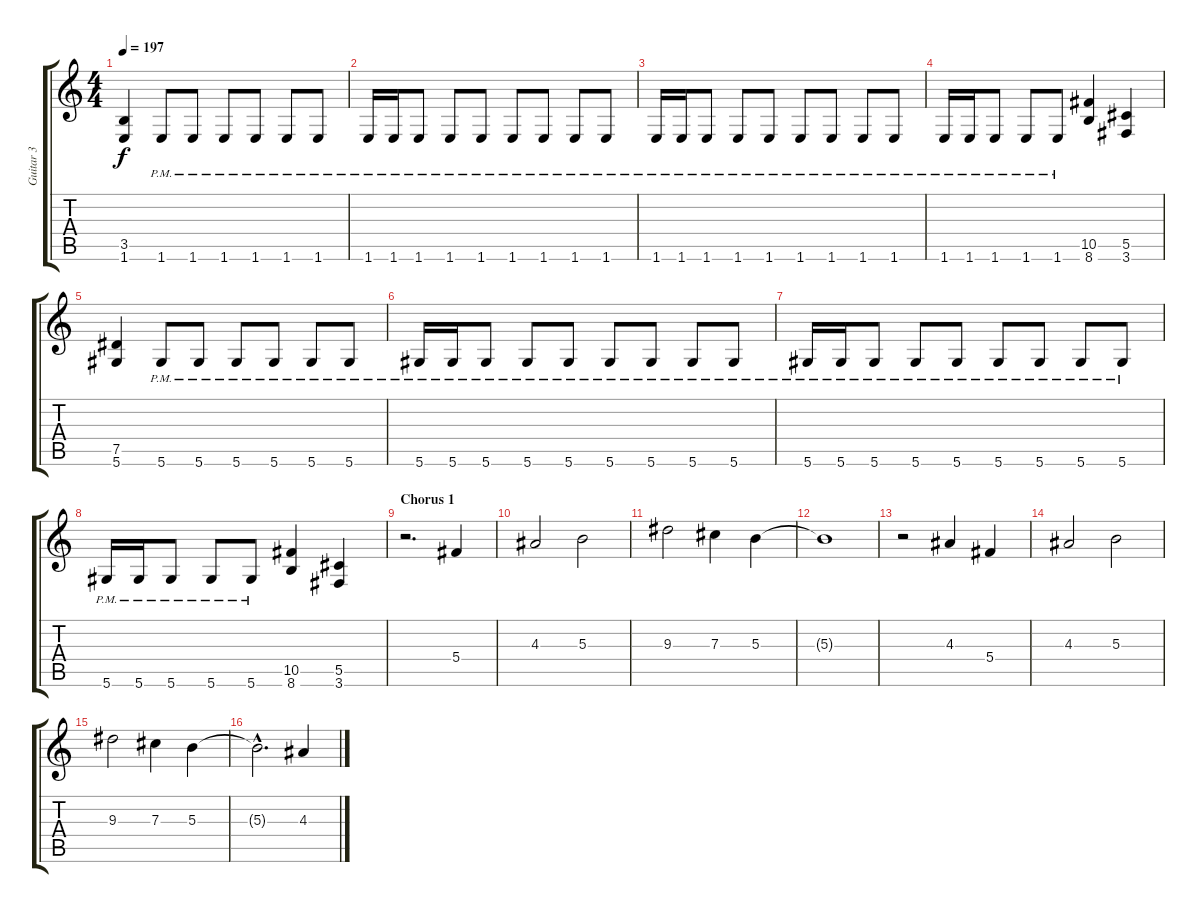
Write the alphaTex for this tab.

\track ("Guitar 3" "Guitar 3") {instrument overdrivenguitar}
\staff {score tabs}
\tuning (Eb4 Bb3 Gb3 Db3 Ab2 Eb2) {hide}
\ts (4 4)
\tempo 197
\clef g2
\ks c
(3.5 1.6).4{dy f} 1.6{pm}.8 1.6{pm}.8 1.6{pm}.8 1.6{pm}.8 1.6{pm}.8 1.6{pm}.8 |
1.6{pm}.16 1.6{pm}.16 1.6{pm}.8 1.6{pm}.8 1.6{pm}.8 1.6{pm}.8 1.6{pm}.8 1.6{pm}.8 1.6{pm}.8 |
1.6{pm}.16 1.6{pm}.16 1.6{pm}.8 1.6{pm}.8 1.6{pm}.8 1.6{pm}.8 1.6{pm}.8 1.6{pm}.8 1.6{pm}.8 |
1.6{pm}.16 1.6{pm}.16 1.6{pm}.8 1.6{pm}.8 1.6{pm}.8 (10.5 8.6).4 (5.5 3.6).4 |
(7.5 5.6).4 5.6{pm}.8 5.6{pm}.8 5.6{pm}.8 5.6{pm}.8 5.6{pm}.8 5.6{pm}.8 |
5.6{pm}.16 5.6{pm}.16 5.6{pm}.8 5.6{pm}.8 5.6{pm}.8 5.6{pm}.8 5.6{pm}.8 5.6{pm}.8 5.6{pm}.8 |
5.6{pm}.16 5.6{pm}.16 5.6{pm}.8 5.6{pm}.8 5.6{pm}.8 5.6{pm}.8 5.6{pm}.8 5.6{pm}.8 5.6{pm}.8 |
5.6{pm}.16 5.6{pm}.16 5.6{pm}.8 5.6{pm}.8 5.6{pm}.8 (10.5 8.6).4 (5.5 3.6).4 |
\section ("" "Chorus 1")
r.2{d volume 13} 5.4.4 |
4.3.2 5.3.2 |
9.3.2 7.3.4 5.3.4 |
5.3{t}.1 |
r.2 4.3.4 5.4.4 |
4.3.2 5.3.2 |
9.3.2 7.3.4 5.3.4 |
5.3{hac t}.2{d} 4.3.4
